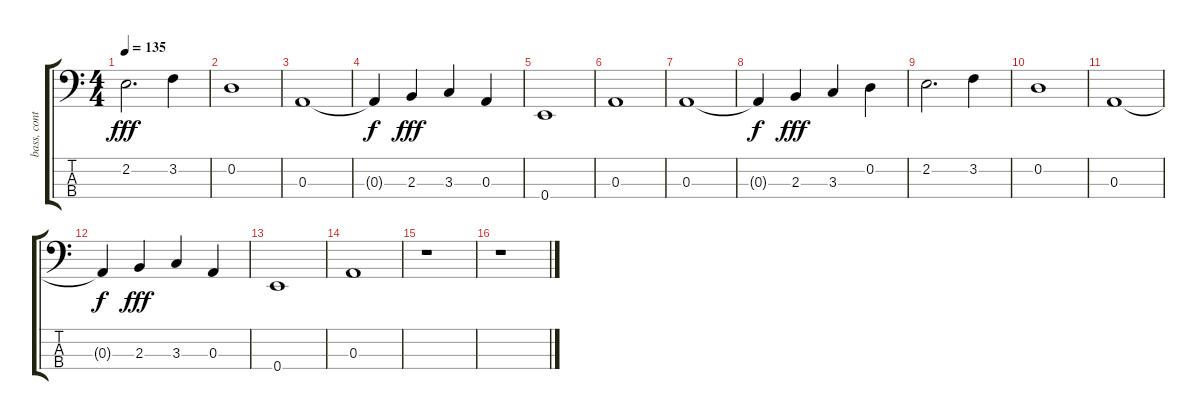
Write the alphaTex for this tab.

\track ("bass, contrabass" "bass, cont") {instrument electricbassfinger}
\staff {score tabs}
\tuning (G2 D2 A1 E1) {hide}
\ts (4 4)
\tempo 135
\clef f4
\ks c
2.2.2{d dy fff} 3.2.4 |
0.2.1 |
0.3.1 |
0.3{t}.4{dy f} 2.3.4{dy fff} 3.3.4 0.3.4 |
0.4.1 |
0.3.1 |
0.3.1 |
0.3{t}.4{dy f} 2.3.4{dy fff} 3.3.4 0.2.4 |
2.2.2{d} 3.2.4 |
0.2.1 |
0.3.1 |
0.3{t}.4{dy f} 2.3.4{dy fff} 3.3.4 0.3.4 |
0.4.1 |
0.3.1 |
r.1 |
r.1
